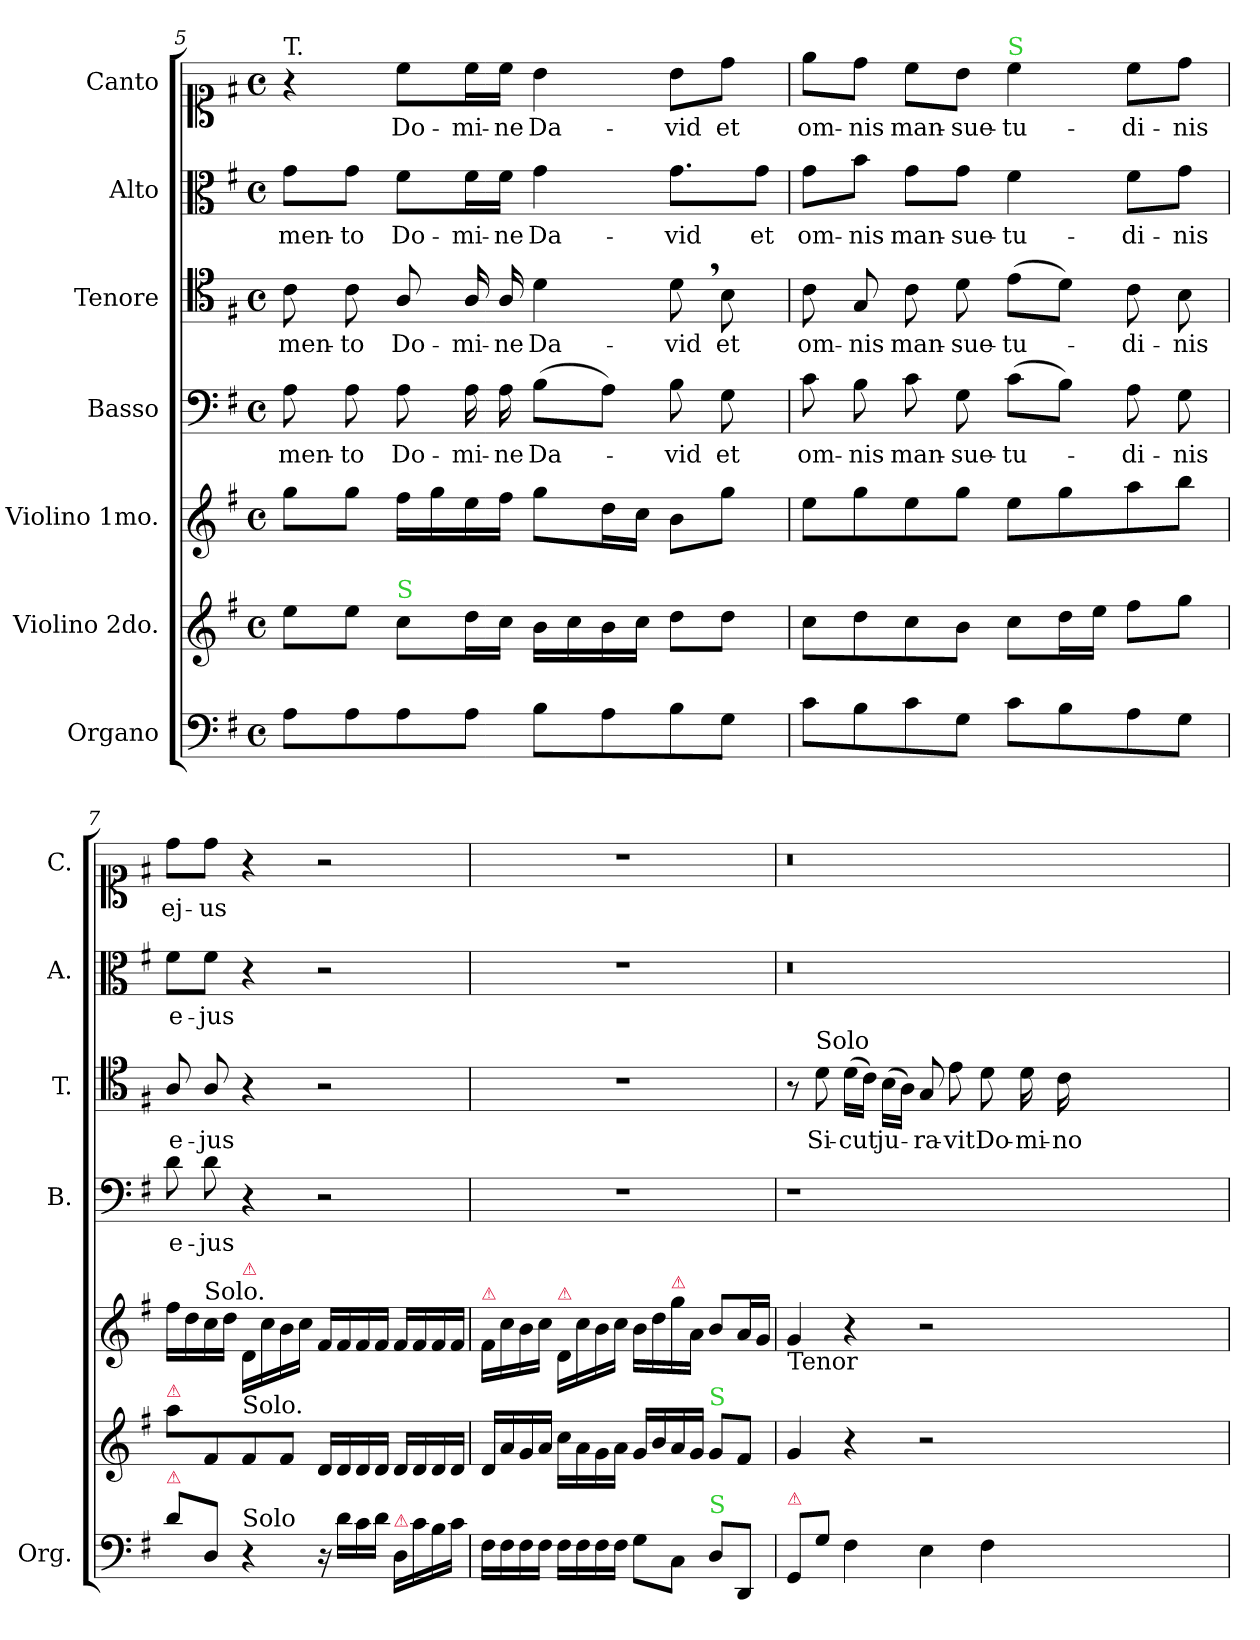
**kern	**kern	**kern	**kern	**text	**kern	**text	**kern	**text	**kern	**text
*part7	*part6	*part5	*part4	*part4	*part3	*part3	*part2	*part2	*part1	*part1
*staff7	*staff6	*staff5	*staff4	*staff4	*staff3	*staff3	*staff2	*staff2	*staff1	*staff1
*I"Organo	*I"Violino 2do.	*I"Violino 1mo.	*I"Basso	*	*I"Tenore	*	*I"Alto	*	*I"Canto	*
*I'Org.	*	*	*I'B.	*	*I'T.	*	*I'A.	*	*I'C.	*
*clefF4	*clefG2	*clefG2	*clefF4	*	*clefC4	*	*clefC3	*	*clefC1	*
*k[f#]	*k[f#]	*k[f#]	*k[f#]	*	*k[f#]	*	*k[f#]	*	*k[f#]	*
*M4/4	*M4/4	*M4/4	*M4/4	*	*M4/4	*	*M4/4	*	*M4/4	*
*met(c)	*met(c)	*met(c)	*met(c)	*	*met(c)	*	*met(c)	*	*met(c)	*
=5	=5	=5	=5	=5	=5	=5	=5	=5	=5	=5
!	!	!	!	!	!	!	!	!	!LO:TX:a:t=T.	!
8A\L	8ee\L	8gg\L	8A\	-men-	8c\	-men-	8g\L	-men-	4r	.
8A\	8ee\J	8gg\J	8A\	-to	8c\	-to	8g\J	-to	.	.
!	!LO:TX:a:color=limegreen:t=S	!	!	!	!	!	!	!	!	!
8A\	8cc\L	16ff#\LL	8A\	Do-	8A/	Do-	8f#\L	Do-	8cc\L	Do-
.	.	16gg\	.	.	.	.	.	.	.	.
8A\J	16dd\L	16ee\	16A\	-mi-	16A/	-mi-	16f#\L	-mi-	16cc\L	-mi-
.	16cc\JJ	16ff#\JJ	16A\	-ne	16A/	-ne	16f#\JJ	-ne	16cc\JJ	-ne
8B\L	16b\LL	8gg\L	(8B\L	Da-	4d\	Da-	4g\	Da-	4b\	Da-
.	16cc\	.	.	.	.	.	.	.	.	.
8A\	16b\	16dd\L	8A\J)	.	.	.	.	.	.	.
.	16cc\JJ	16cc\JJ	.	.	.	.	.	.	.	.
8B\	8dd\L	8b\L	8B\	-vid	8d,<\	-vid	8.g\L	-vid	8b\L	-vid
8G\J	8dd\J	8gg\J	8G\	et	8B\	et	.	.	8dd\J	et
!	!	!	!	!	!	!	!LO:N:vis=8	!	!	!
.	.	.	.	.	.	.	16g\J	et	.	.
=6	=6	=6	=6	=6	=6	=6	=6	=6	=6	=6
8c\L	8cc\L	8ee\L	8c\	om-	8c\	om-	8g\L	om-	8ee\L	om-
8B\	8dd\	8gg\	8B\	-nis	8G/	-nis	8b\J	-nis	8dd\J	-nis
8c\	8cc\	8ee\	8c\	man-	8c\	man-	8g\L	man-	8cc\L	man-
8G\J	8b\J	8gg\J	8G\	-sue-	8d\	-sue-	8g\J	-sue-	8b\J	-sue-
!	!	!	!	!	!	!	!	!	!LO:TX:a:color=limegreen:t=S	!
8c\L	8cc\L	8ee\L	(8c\L	-tu-	(8e\L	-tu-	4f#\	-tu-	4cc\	-tu-
8B\	16dd\L	8gg\	8B\J)	.	8d\J)	.	.	.	.	.
.	16ee\JJ	.	.	.	.	.	.	.	.	.
8A\	8ff#\L	8aa\	8A\	-di-	8c\	-di-	8f#\L	-di-	8cc\L	-di-
8G\J	8gg\J	8bb\J	8G\	-nis	8B\	-nis	8g\J	-nis	8dd\J	-nis
=7	=7	=7	=7	=7	=7	=7	=7	=7	=7	=7
!	!LO:TX:a:color=crimson:t=⚠	!	!	!	!	!	!	!	!	!
!LO:TX:a:color=crimson:t=⚠	!	!	!	!	!	!	!	!	!	!
8d\L	8aa\L	16ff#\LL	8d\	e-	8A/	e-	8f#\L	e-	8dd\L	ej-
.	.	16dd\	.	.	.	.	.	.	.	.
!	!	!LO:TX:a:t=Solo.	!	!	!	!	!	!	!	!
8D/J	8f#/	16cc\	8d\	-jus	8A/	-jus	8f#\J	-jus	8dd\J	-us
.	.	16dd\JJ	.	.	.	.	.	.	.	.
!	!	!LO:TX:a:color=crimson:t=⚠	!	!	!	!	!	!	!	!
!	!LO:TX:a:t=Solo.	!	!	!	!	!	!	!	!	!
!LO:TX:a:t=Solo	!	!	!	!	!	!	!	!	!	!
4r	8f#/	16d/LL	4r	.	4r	.	4r	.	4r	.
.	.	16cc\	.	.	.	.	.	.	.	.
.	8f#/J	16b\	.	.	.	.	.	.	.	.
.	.	16cc\JJ	.	.	.	.	.	.	.	.
16r	16d/LL	16f#/LL	2r	.	2r	.	2r	.	2r	.
16d\LL	16d/	16f#/	.	.	.	.	.	.	.	.
16c\	16d/	16f#/	.	.	.	.	.	.	.	.
16d\JJ	16d/JJ	16f#/JJ	.	.	.	.	.	.	.	.
!LO:TX:a:color=crimson:t=⚠	!	!	!	!	!	!	!	!	!	!
16D/LL	16d/LL	16f#/LL	.	.	.	.	.	.	.	.
16c\	16d/	16f#/	.	.	.	.	.	.	.	.
16B\	16d/	16f#/	.	.	.	.	.	.	.	.
16c\JJ	16d/JJ	16f#/JJ	.	.	.	.	.	.	.	.
=8	=8	=8	=8	=8	=8	=8	=8	=8	=8	=8
!	!	!LO:TX:a:color=crimson:t=⚠	!	!	!	!	!	!	!	!
16F#\LL	16d/LL	16f#/LL	1r	.	1r	.	1r	.	1r	.
16F#\	16a/	16cc\	.	.	.	.	.	.	.	.
16F#\	16g/	16b\	.	.	.	.	.	.	.	.
16F#\JJ	16a/JJ	16cc\JJ	.	.	.	.	.	.	.	.
!	!	!LO:TX:a:color=crimson:t=⚠	!	!	!	!	!	!	!	!
16F#\LL	16cc\LL	16d/LL	.	.	.	.	.	.	.	.
16F#\	16a\	16cc\	.	.	.	.	.	.	.	.
16F#\	16g\	16b\	.	.	.	.	.	.	.	.
16F#\JJ	16a\JJ	16cc\JJ	.	.	.	.	.	.	.	.
8G\L	16g/LL	16b\LL	.	.	.	.	.	.	.	.
.	16b/	16dd\	.	.	.	.	.	.	.	.
!	!	!LO:TX:a:color=crimson:t=⚠	!	!	!	!	!	!	!	!
8C\J	16a/	16gg\	.	.	.	.	.	.	.	.
.	16g/JJ	16a\JJ	.	.	.	.	.	.	.	.
!	!LO:TX:a:color=limegreen:t=S	!	!	!	!	!	!	!	!	!
!LO:TX:a:color=limegreen:t=S	!	!	!	!	!	!	!	!	!	!
8D/L	8g/L	8b/L	.	.	.	.	.	.	.	.
8DD/J	8f#/J	16a/L	.	.	.	.	.	.	.	.
.	.	16g/JJ	.	.	.	.	.	.	.	.
=9	=9	=9	=9	=9	=9	=9	=9	=9	=9	=9
!	!	!LO:TX:b:t=Tenor	!	!	!	!	!	!	!	!
!LO:TX:a:color=crimson:t=⚠	!	!	!	!	!	!	!	!	!	!
8GG/L	4g/	4g/	1r	.	8r	.	0.r	.	0.r	.
!	!	!	!	!	!LO:TX:a:t=Solo	!	!	!	!	!
8G\J	.	.	.	.	8d\	Si-	.	.	.	.
4F#\	4r	4r	.	.	(16d\LL	-cut	.	.	.	.
.	.	.	.	.	16c\JJ)	.	.	.	.	.
.	.	.	.	.	(16B\LL	ju-	.	.	.	.
.	.	.	.	.	16A\JJ)	.	.	.	.	.
4E\	2r	2r	.	.	8G/	-ra-	.	.	.	.
.	.	.	.	.	8e\	-vit	.	.	.	.
4F#\	.	.	.	.	8d\	Do-	.	.	.	.
.	.	.	.	.	16d\	-mi-	.	.	.	.
.	.	.	.	.	16c\	-no	.	.	.	.
0ryy	0ryy	0ryy	0ryy	.	0ryy	.	.	.	.	.
=	=	=	=	=	=	=	=	=	=	=
*-	*-	*-	*-	*-	*-	*-	*-	*-	*-	*-
